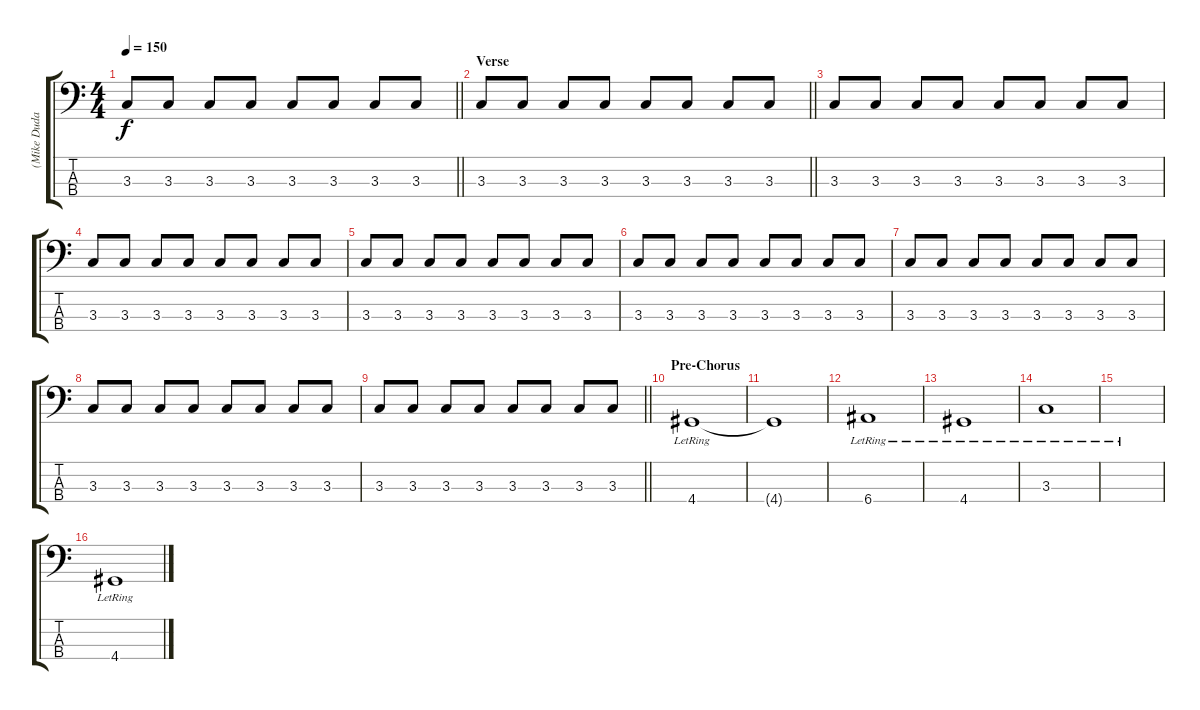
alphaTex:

\track ("(Mike Duda) Bass" "(Mike Duda") {instrument electricbasspick}
\staff {score tabs}
\tuning (G2 D2 A1 E1) {hide}
\ts (4 4)
\tempo 150
\clef f4
\barLineRight lightlight
\ks c
3.3.8{dy f} 3.3.8 3.3.8 3.3.8 3.3.8 3.3.8 3.3.8 3.3.8 |
\section ("" "Verse")
\barLineRight lightlight
3.3.8 3.3.8 3.3.8 3.3.8 3.3.8 3.3.8 3.3.8 3.3.8 |
\section ("" "")
3.3.8 3.3.8 3.3.8 3.3.8 3.3.8 3.3.8 3.3.8 3.3.8 |
3.3.8 3.3.8 3.3.8 3.3.8 3.3.8 3.3.8 3.3.8 3.3.8 |
3.3.8 3.3.8 3.3.8 3.3.8 3.3.8 3.3.8 3.3.8 3.3.8 |
3.3.8 3.3.8 3.3.8 3.3.8 3.3.8 3.3.8 3.3.8 3.3.8 |
3.3.8 3.3.8 3.3.8 3.3.8 3.3.8 3.3.8 3.3.8 3.3.8 |
3.3.8 3.3.8 3.3.8 3.3.8 3.3.8 3.3.8 3.3.8 3.3.8 |
\barLineRight lightlight
3.3.8 3.3.8 3.3.8 3.3.8 3.3.8 3.3.8 3.3.8 3.3.8 |
\section ("" "Pre-Chorus")
4.4{lr}.1 |
4.4{t}.1 |
6.4{lr}.1 |
4.4{lr}.1 |
3.3{lr}.1 |
|
4.4{lr}.1
